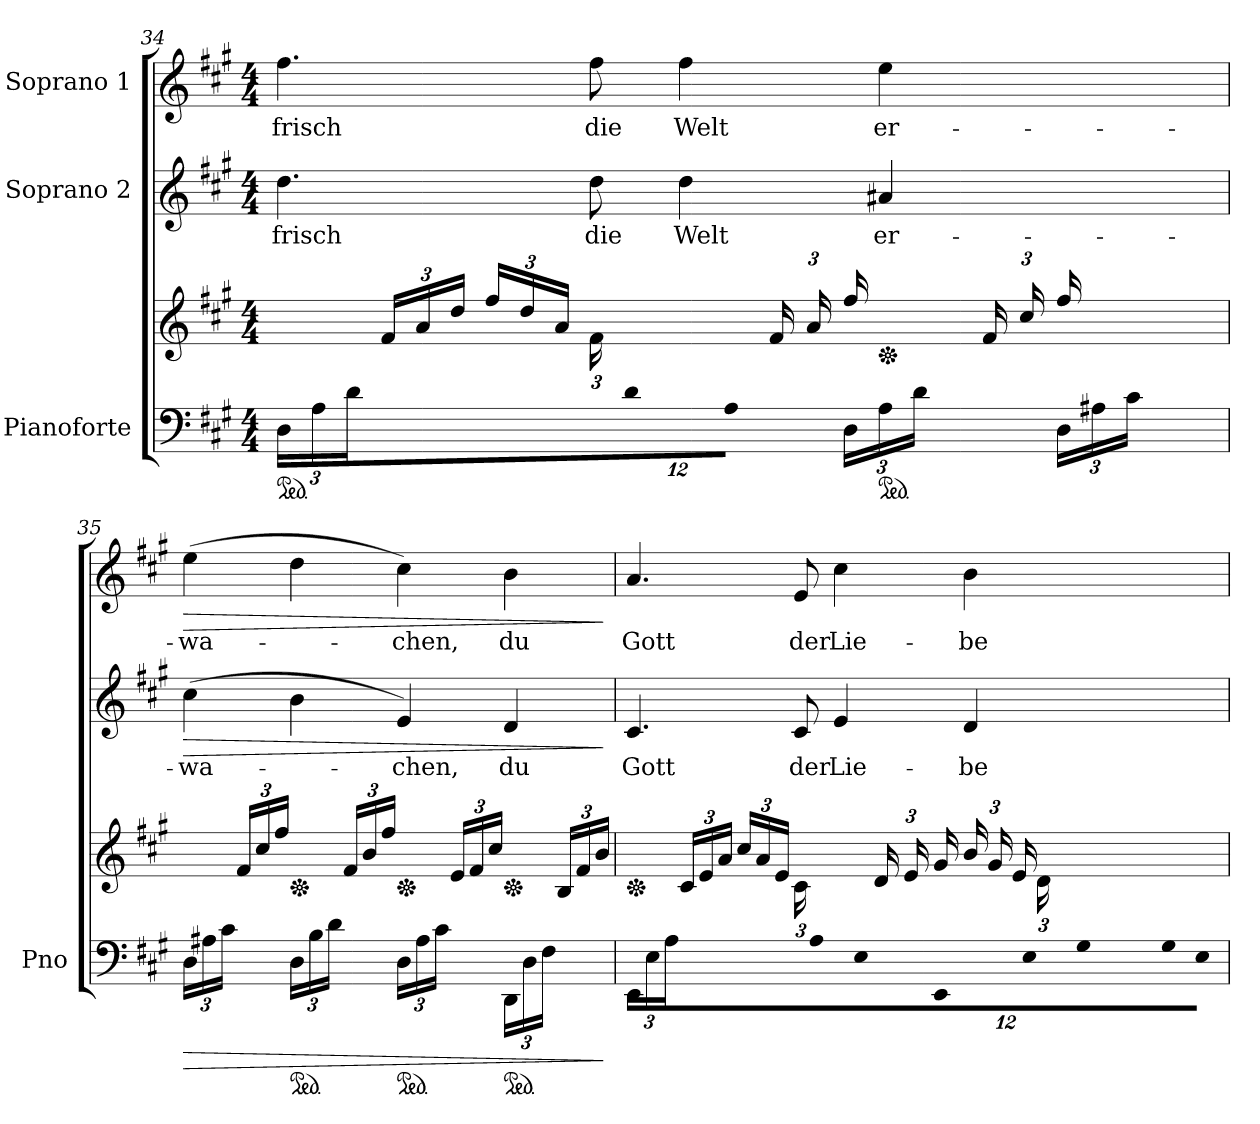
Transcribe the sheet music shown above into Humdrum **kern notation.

**kern	**kern	**dynam	**kern	**text	**dynam	**kern	**text	**dynam
*part3	*part3	*part3	*part2	*part2	*part2	*part1	*part1	*part1
*staff4	*staff3	*staff3/4	*staff2	*staff2	*staff2	*staff1	*staff1	*staff1
*I"Pianoforte	*	*	*I"Soprano 2	*	*	*I"Soprano 1	*	*
*I'Pno	*	*	*	*	*	*	*	*
*clefF4	*clefG2	*	*clefG2	*	*	*clefG2	*	*
*k[f#c#g#]	*k[f#c#g#]	*	*k[f#c#g#]	*	*	*k[f#c#g#]	*	*
*M4/4	*M4/4	*	*M4/4	*	*	*M4/4	*	*
*ped	*	*	*	*	*	*	*	*
*Xbrackettup	*	*	*	*	*	*	*	*
=34	=34	=34	=34	=34	=34	=34	=34	=34
*^	*	*	*	*	*	*	*	*
!	!	!	!	!	!LO:LY:b	!	!	!LO:LY:b	!
24D\LL	1ryy	8ryy	.	4.dd\	frisch	.	4.ff#\	frisch	.
24A\	.	.	.	.	.	.	.	.	.
24d\JJ	.	.	.	.	.	.	.	.	.
*	*	*Xbrackettup	*	*	*	*	*	*	*
24%7ryy	.	24f#/LL	.	.	.	.	.	.	.
.	.	24a/	.	.	.	.	.	.	.
.	.	24dd/JJ	.	.	.	.	.	.	.
.	.	24ff#/LL	.	.	.	.	.	.	.
.	.	24dd/	.	.	.	.	.	.	.
.	.	24a/JJ	.	.	.	.	.	.	.
!	!	!	!	!	!LO:LY:b	!	!	!LO:LY:b	!
.	.	24f#\LL	.	8dd\	die	.	8ff#\	die	.
24d/	.	24%5ryy	.	.	.	.	.	.	.
24A/JJ	.	.	.	.	.	.	.	.	.
!	!	!	!	!	!LO:LY:b	!	!	!LO:LY:b	!
24D\LL	.	.	.	4dd\	Welt	.	4ff#\	Welt	.
24A\	.	.	.	.	.	.	.	.	.
24d\JJ	.	.	.	.	.	.	.	.	.
8ryy	.	24f#/LL	.	.	.	.	.	.	.
.	.	24a/	.	.	.	.	.	.	.
.	.	24ff#/JJ	.	.	.	.	.	.	.
*ped	*	*	*	*	*	*	*	*	*
*	*	*Xped	*	*	*	*	*	*	*
!	!	!	!	!	!LO:LY:b	!	!	!LO:LY:b	!
24D\LL	.	8ryy	.	4a#X/	er-	.	4ee\	er-	.
24A#X\	.	.	.	.	.	.	.	.	.
24c#\JJ	.	.	.	.	.	.	.	.	.
8ryy	.	24f#/LL	.	.	.	.	.	.	.
.	.	24cc#/	.	.	.	.	.	.	.
.	.	24ff#/JJ	.	.	.	.	.	.	.
!!LO:LB:g=z
=35	=35	=35	=35	=35	=35	=35	=35	=35	=35
!	!	!	!LO:HP:b=2	!	!LO:LY:b	!LO:HP:b	!	!LO:LY:b	!LO:HP:b
24D\LL	1ryy	8ryy	>	(>4cc#\	-wa-	>	(>4ee\	-wa-	>
24A#X\	.	.	.	.	.	.	.	.	.
24c#\JJ	.	.	.	.	.	.	.	.	.
8ryy	.	24f#/LL	.	.	.	.	.	.	.
.	.	24cc#/	.	.	.	.	.	.	.
.	.	24ff#/JJ	.	.	.	.	.	.	.
*ped	*	*	*	*	*	*	*	*	*
*	*	*Xped	*	*	*	*	*	*	*
24D\LL	.	8ryy	.	4b\	.	.	4dd\	.	.
24B\	.	.	.	.	.	.	.	.	.
24d\JJ	.	.	.	.	.	.	.	.	.
8ryy	.	24f#/LL	.	.	.	.	.	.	.
.	.	24b/	.	.	.	.	.	.	.
.	.	24ff#/JJ	.	.	.	.	.	.	.
*ped	*	*	*	*	*	*	*	*	*
*	*	*Xped	*	*	*	*	*	*	*
!	!	!	!	!	!LO:LY:b	!	!	!LO:LY:b	!
24D\LL	.	8ryy	.	4e/)	-chen,	.	4cc#\)	-chen,	.
24A#\	.	.	.	.	.	.	.	.	.
24c#\JJ	.	.	.	.	.	.	.	.	.
8ryy	.	24e/LL	.	.	.	.	.	.	.
.	.	24f#/	.	.	.	.	.	.	.
.	.	24cc#/JJ	.	.	.	.	.	.	.
*ped	*	*	*	*	*	*	*	*	*
*	*	*Xped	*	*	*	*	*	*	*
!	!	!	!	!	!LO:LY:b	!	!	!LO:LY:b	!
24DD\LL	.	8ryy	.	4d/	du	.	4b\	du	.
24D\	.	.	.	.	.	.	.	.	.
24F#\JJ	.	.	.	.	.	.	.	.	.
8ryy	.	24B/LL	.	.	.	.	.	.	.
.	.	24f#/	.	.	.	.	.	.	.
.	.	24b/JJ	.	.	.	.	.	.	.
*v	*v	*	*	*	*	*	*	*	*
.	.	]	.	.	]	.	.	]
=36	=36	=36	=36	=36	=36	=36	=36	=36
*^	*	*	*	*	*	*	*	*
*	*	*Xped	*	*	*	*	*	*	*
!	!	!	!	!	!LO:LY:b	!	!	!LO:LY:b	!
24EE\LL	1ryy	8ryy	.	4.c#/	Gott	.	4.a/	Gott	.
24E\	.	.	.	.	.	.	.	.	.
24A\JJ	.	.	.	.	.	.	.	.	.
24%7ryy	.	24c#/LL	.	.	.	.	.	.	.
.	.	24e/	.	.	.	.	.	.	.
.	.	24a/JJ	.	.	.	.	.	.	.
.	.	24cc#/LL	.	.	.	.	.	.	.
.	.	24a/	.	.	.	.	.	.	.
.	.	24e/JJ	.	.	.	.	.	.	.
!	!	!	!	!	!LO:LY:b	!	!	!LO:LY:b	!
.	.	24c#\LL	.	8c#/	der	.	8e/	der	.
24A/	.	24%5ryy	.	.	.	.	.	.	.
24E/JJ	.	.	.	.	.	.	.	.	.
!	!	!	!	!	!LO:LY:b	!	!	!LO:LY:b	!
24EE\LL	.	.	.	4e/	Lie-	.	4cc#\	Lie-	.
24E\	.	.	.	.	.	.	.	.	.
24G#\JJ	.	.	.	.	.	.	.	.	.
24%7ryy	.	24d/LL	.	.	.	.	.	.	.
.	.	24e/	.	.	.	.	.	.	.
.	.	24g#/JJ	.	.	.	.	.	.	.
!	!	!	!	!	!LO:LY:b	!	!	!LO:LY:b	!
.	.	24b/LL	.	4d/	-be	.	4b\	-be	.
.	.	24g#/	.	.	.	.	.	.	.
.	.	24e/JJ	.	.	.	.	.	.	.
.	.	24d\LL	.	.	.	.	.	.	.
24G#/	.	12ryy	.	.	.	.	.	.	.
24E/JJ	.	.	.	.	.	.	.	.	.
*v	*v	*	*	*	*	*	*	*	*
=	=	=	=	=	=	=	=	=
*-	*-	*-	*-	*-	*-	*-	*-	*-
